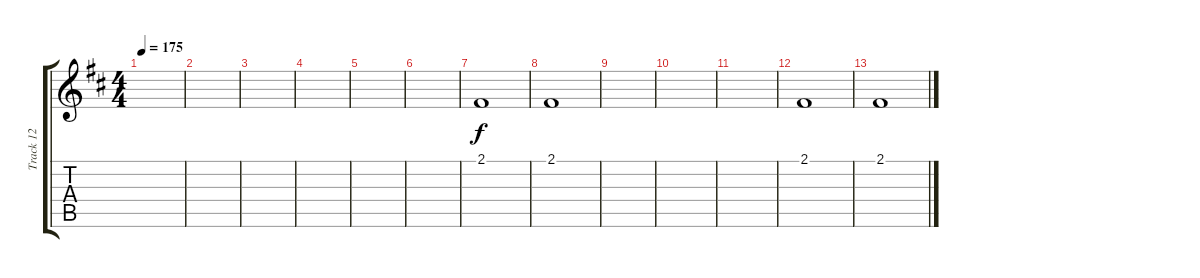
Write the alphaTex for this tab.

\track ("Track 12" "Track 12") {instrument reversecymbal}
\staff {score tabs}
\tuning (E4 B3 G3 D3 A2 E2) {hide}
\ts (4 4)
\tempo 175
\clef g2
\ks d
|
|
|
|
|
|
2.1.1 |
2.1.1 |
|
|
|
2.1.1 |
2.1.1
